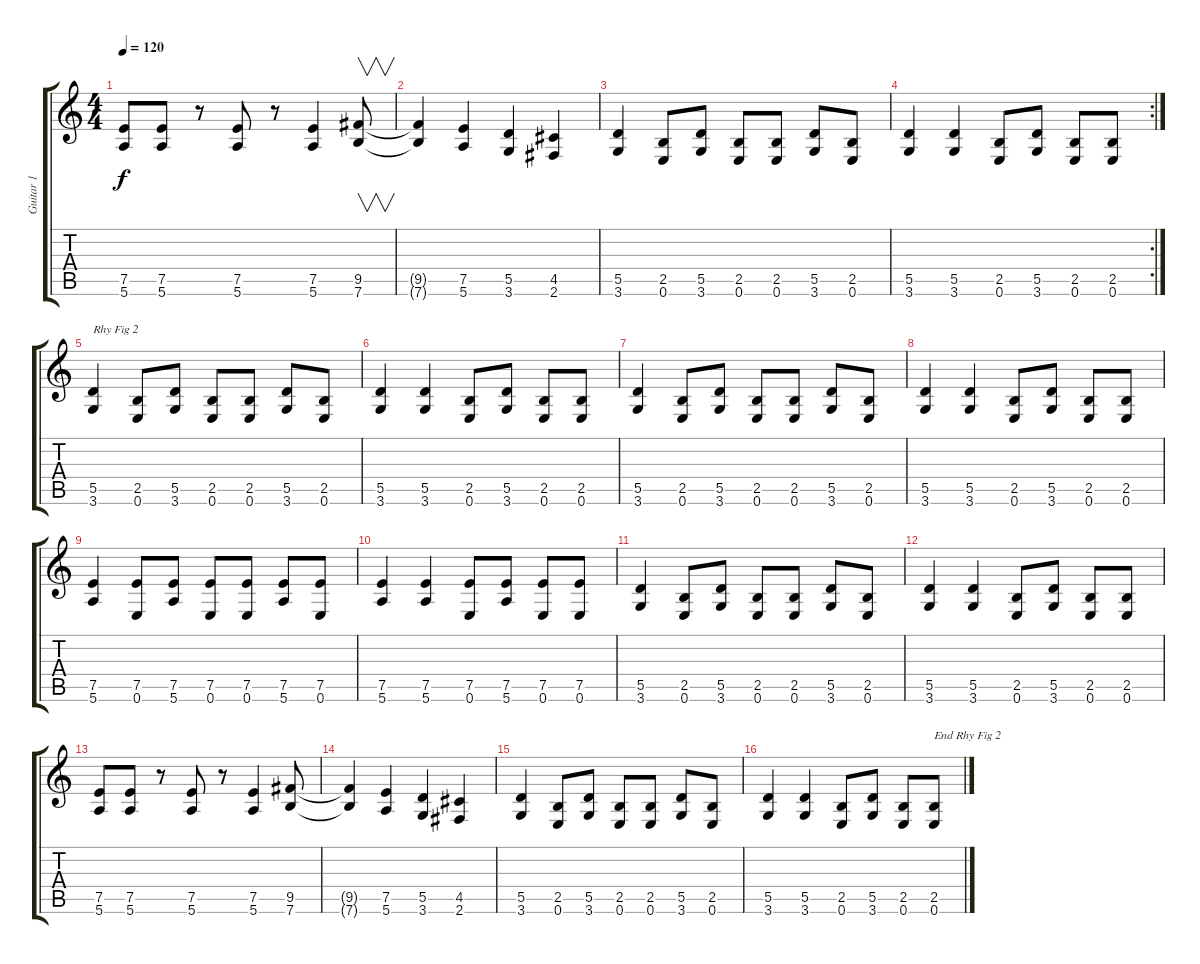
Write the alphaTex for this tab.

\track ("Guitar 1" "Guitar 1") {instrument overdrivenguitar}
\staff {score tabs}
\tuning (E4 B3 G3 D3 A2 E2) {hide}
\ts (4 4)
\tempo 120
\clef g2
\ks c
(7.5 5.6).8{dy f} (7.5 5.6).8 r.8 (7.5 5.6).8 r.8 (7.5 5.6).4 (9.5 7.6).8{v} |
(9.5{t} 7.6{t}).4 (7.5 5.6).4 (5.5 3.6).4 (4.5 2.6).4 |
(5.5 3.6).4 (2.5 0.6).8 (5.5 3.6).8 (2.5 0.6).8 (2.5 0.6).8 (5.5 3.6).8 (2.5 0.6).8 |
\rc 2
(5.5 3.6).4 (5.5 3.6).4 (2.5 0.6).8 (5.5 3.6).8 (2.5 0.6).8 (2.5 0.6).8 |
(5.5 3.6).4{txt "Rhy Fig 2"} (2.5 0.6).8 (5.5 3.6).8 (2.5 0.6).8 (2.5 0.6).8 (5.5 3.6).8 (2.5 0.6).8 |
(5.5 3.6).4 (5.5 3.6).4 (2.5 0.6).8 (5.5 3.6).8 (2.5 0.6).8 (2.5 0.6).8 |
(5.5 3.6).4 (2.5 0.6).8 (5.5 3.6).8 (2.5 0.6).8 (2.5 0.6).8 (5.5 3.6).8 (2.5 0.6).8 |
(5.5 3.6).4 (5.5 3.6).4 (2.5 0.6).8 (5.5 3.6).8 (2.5 0.6).8 (2.5 0.6).8 |
(7.5 5.6).4 (7.5 0.6).8 (7.5 5.6).8 (7.5 0.6).8 (7.5 0.6).8 (7.5 5.6).8 (7.5 0.6).8 |
(7.5 5.6).4 (7.5 5.6).4 (7.5 0.6).8 (7.5 5.6).8 (7.5 0.6).8 (7.5 0.6).8 |
(5.5 3.6).4 (2.5 0.6).8 (5.5 3.6).8 (2.5 0.6).8 (2.5 0.6).8 (5.5 3.6).8 (2.5 0.6).8 |
(5.5 3.6).4 (5.5 3.6).4 (2.5 0.6).8 (5.5 3.6).8 (2.5 0.6).8 (2.5 0.6).8 |
(7.5 5.6).8 (7.5 5.6).8 r.8 (7.5 5.6).8 r.8 (7.5 5.6).4 (9.5 7.6).8 |
(9.5{t} 7.6{t}).4 (7.5 5.6).4 (5.5 3.6).4 (4.5 2.6).4 |
(5.5 3.6).4 (2.5 0.6).8 (5.5 3.6).8 (2.5 0.6).8 (2.5 0.6).8 (5.5 3.6).8 (2.5 0.6).8 |
(5.5 3.6).4 (5.5 3.6).4 (2.5 0.6).8 (5.5 3.6).8 (2.5 0.6).8 (2.5 0.6).8{txt "End Rhy Fig 2"}
